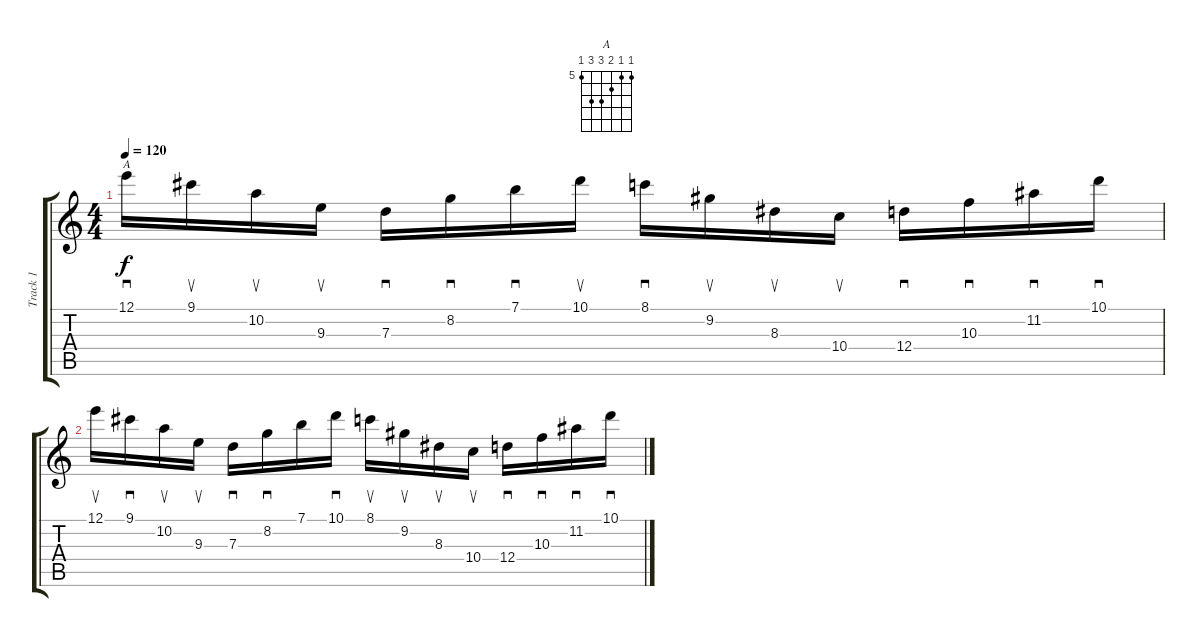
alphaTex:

\track ("Track 1" "Track 1") {instrument acousticguitarnylon}
\staff {score tabs}
\tuning (E4 B3 G3 D3 A2 E2) {hide}
\chord ("A" 5 5 6 7 7 5) {firstfret 5}
\ts (4 4)
\tempo 120
\clef g2
\ks c
12.1.16{sd ch "A" dy f instrument acousticguitarnylon} 9.1.16{su} 10.2.16{su} 9.3.16{su} 7.3.16{sd} 8.2.16{sd} 7.1.16{sd} 10.1.16{su} 8.1.16{sd} 9.2.16{su} 8.3.16{su} 10.4.16{su} 12.4.16{sd} 10.3.16{sd} 11.2.16{sd} 10.1.16{sd} |
12.1.16{su} 9.1.16{sd} 10.2.16{su} 9.3.16{su} 7.3.16{sd} 8.2.16{sd} 7.1.16 10.1.16{sd} 8.1.16{su} 9.2.16{su} 8.3.16{su} 10.4.16{su} 12.4.16{sd} 10.3.16{sd} 11.2.16{sd} 10.1.16{sd}
